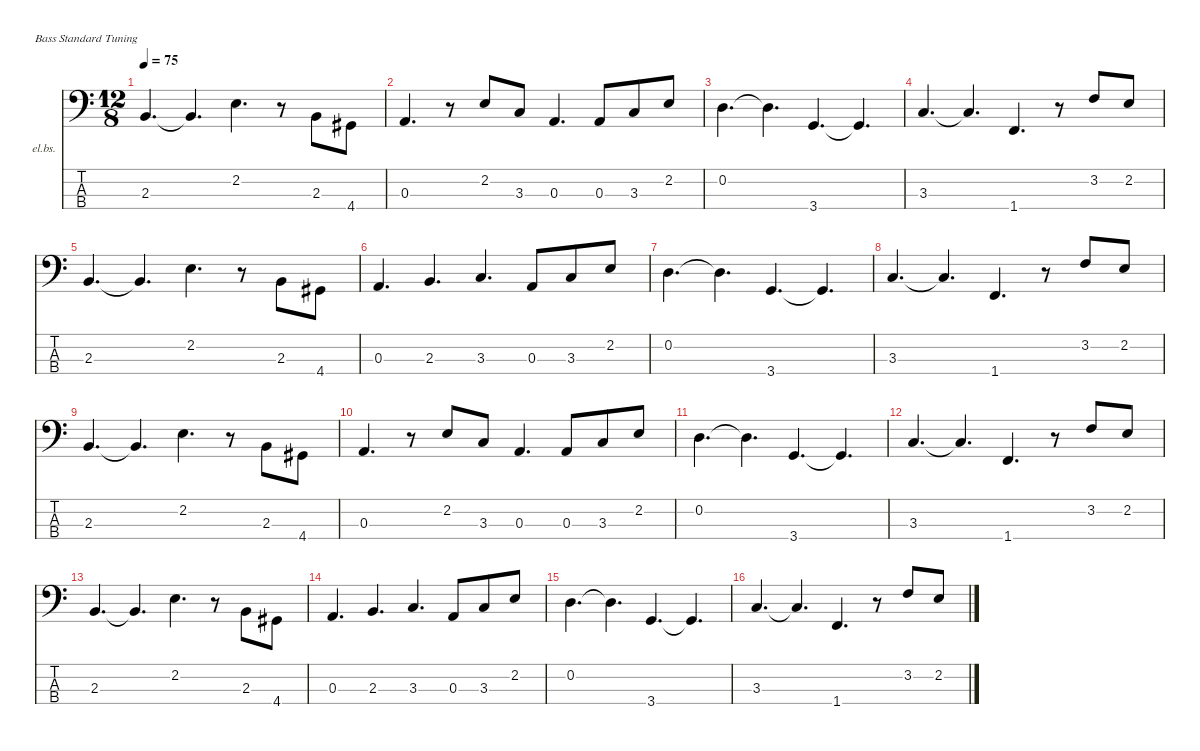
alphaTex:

\defaultSystemsLayout 4
\hideDynamics
\bracketExtendMode nobrackets
\firstSystemTrackNameOrientation horizontal
\otherSystemsTrackNameOrientation horizontal
\track ("Bass" "el.bs.") {instrument electricbassfinger}
\staff {score tabs}
\tuning (G2 D2 A1 E1)
\ts (12 8)
\tempo 75
\clef f4
\ks c
2.3.4{d dy f beam Up} 2.3{t}.4{d beam Up} 2.2.4{d beam Down} r.8{beam Down} 2.3.8{beam Up} 4.4{acc #}.8{beam Up} |
0.3.4{d beam Up} r.8{beam Up} 2.2.8{beam Down} 3.3.8{beam Down} 0.3.4{d beam Up} 0.3.8{beam Up} 3.3.8{beam Up} 2.2.8{beam Up} |
0.2.4{d beam Down} 0.2{t}.4{d beam Down} 3.4.4{d beam Up} 3.4{t}.4{d beam Up} |
3.3.4{d beam Up} 3.3{t}.4{d beam Up} 1.4.4{d beam Up} r.8{beam Up} 3.2.8{beam Down} 2.2.8{beam Down} |
2.3.4{d beam Up} 2.3{t}.4{d beam Up} 2.2.4{d beam Down} r.8{beam Down} 2.3.8{beam Up} 4.4{acc #}.8{beam Up} |
0.3.4{d beam Up} 2.3.4{d beam Up} 3.3.4{d beam Up} 0.3.8{beam Up} 3.3.8{beam Up} 2.2.8{beam Up} |
0.2.4{d beam Down} 0.2{t}.4{d beam Down} 3.4.4{d beam Up} 3.4{t}.4{d beam Up} |
3.3.4{d beam Up} 3.3{t}.4{d beam Up} 1.4.4{d beam Up} r.8{beam Up} 3.2.8{beam Down} 2.2.8{beam Down} |
2.3.4{d beam Up} 2.3{t}.4{d beam Up} 2.2.4{d beam Down} r.8{beam Down} 2.3.8{beam Up} 4.4{acc #}.8{beam Up} |
0.3.4{d beam Up} r.8{beam Up} 2.2.8{beam Down} 3.3.8{beam Down} 0.3.4{d beam Up} 0.3.8{beam Up} 3.3.8{beam Up} 2.2.8{beam Up} |
0.2.4{d beam Down} 0.2{t}.4{d beam Down} 3.4.4{d beam Up} 3.4{t}.4{d beam Up} |
3.3.4{d beam Up} 3.3{t}.4{d beam Up} 1.4.4{d beam Up} r.8{beam Up} 3.2.8{beam Down} 2.2.8{beam Down} |
2.3.4{d beam Up} 2.3{t}.4{d beam Up} 2.2.4{d beam Down} r.8{beam Down} 2.3.8{beam Up} 4.4{acc #}.8{beam Up} |
0.3.4{d beam Up} 2.3.4{d beam Up} 3.3.4{d beam Up} 0.3.8{beam Up} 3.3.8{beam Up} 2.2.8{beam Up} |
0.2.4{d beam Down} 0.2{t}.4{d beam Down} 3.4.4{d beam Up} 3.4{t}.4{d beam Up} |
3.3.4{d beam Up} 3.3{t}.4{d beam Up} 1.4.4{d beam Up} r.8{beam Up} 3.2.8{beam Down} 2.2.8{beam Down}
